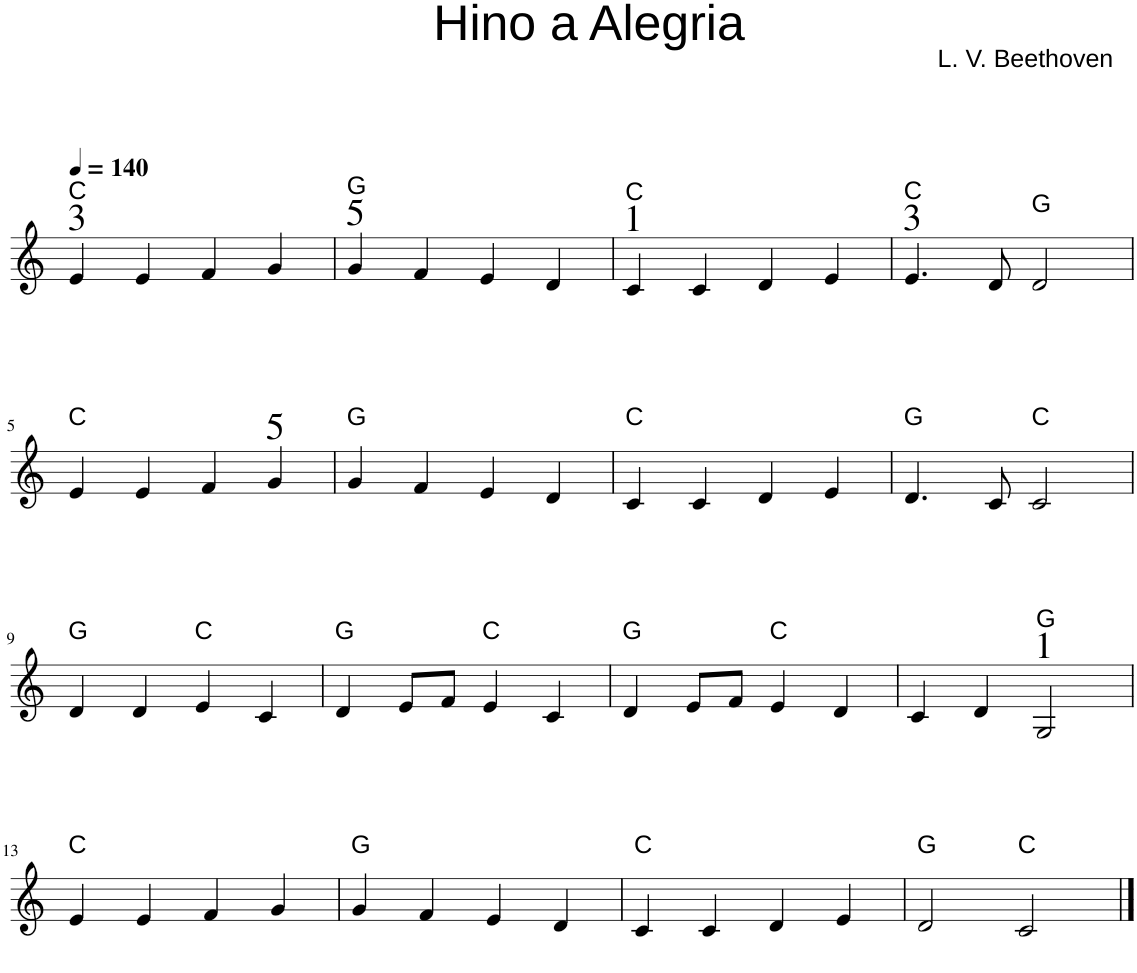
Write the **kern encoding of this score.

**kern	**harte
*part1	*part1
*staff1	*
*I"Piano	*
*I'Pno	*
!!LO:PB:g=z
*clefG2	*
*k[]	*
*M4/4	*
*MM140	*
=1	=1
!LO:TX:a:t=Hino a Alegria	!
!LO:TX:a:t=L. V. Beethoven	!
4e/	C:maj
4e/	.
4f/	.
4g/	.
=2	=2
4g/	G:maj
4f/	.
4e/	.
4d/	.
=3	=3
4c/	C:maj
4c/	.
4d/	.
4e/	.
=4	=4
4.e/	C:maj
8d/	.
2d/	G:maj
!!LO:LB:g=z
=5	=5
4e/	C:maj
4e/	.
4f/	.
4g/	.
=6	=6
4g/	G:maj
4f/	.
4e/	.
4d/	.
=7	=7
4c/	C:maj
4c/	.
4d/	.
4e/	.
=8	=8
4.d/	G:maj
8c/	.
2c/	C:maj
!!LO:LB:g=z
=9	=9
4d/	G:maj
4d/	.
4e/	C:maj
4c/	.
=10	=10
4d/	G:maj
8e/L	.
8f/J	.
4e/	C:maj
4c/	.
=11	=11
4d/	G:maj
8e/L	.
8f/J	.
4e/	C:maj
4d/	.
=12	=12
4c/	.
4d/	.
2G/	G:maj
!!LO:LB:g=z
=13	=13
4e/	C:maj
4e/	.
4f/	.
4g/	.
=14	=14
4g/	G:maj
4f/	.
4e/	.
4d/	.
=15	=15
4c/	C:maj
4c/	.
4d/	.
4e/	.
=16	=16
2d/	G:maj
2c/	C:maj
==	==
*-	*-
